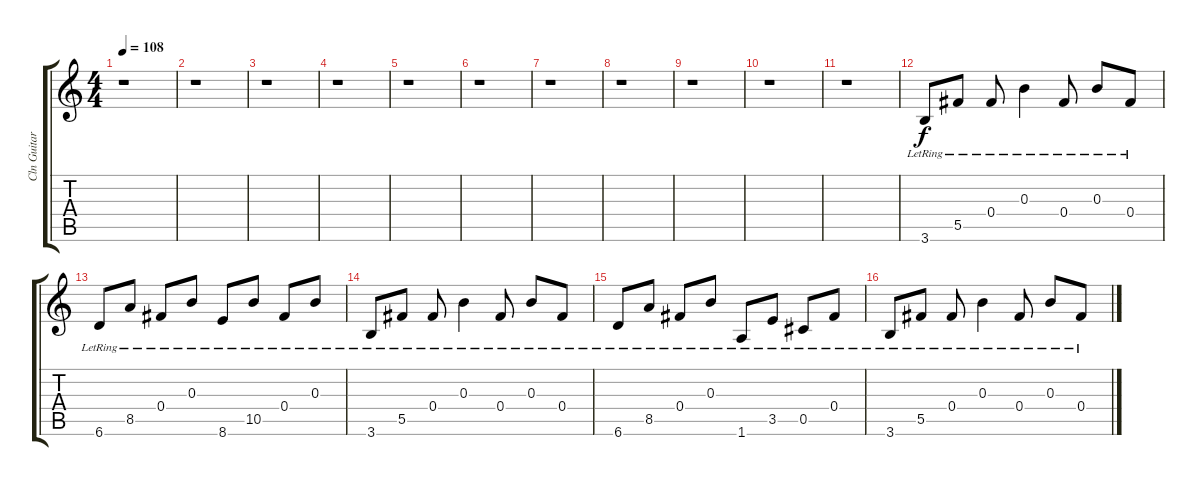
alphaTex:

\track ("Cln Guitar (Pitch Shift: 5 Notes+)" "Cln Guitar") {instrument electricguitarclean}
\staff {score tabs}
\tuning (Ab4 Eb4 B3 Gb3 Db3 Ab2) {hide}
\ts (4 4)
\tempo 108
\clef g2
\ks c
r.1{dy f} |
r.1 |
r.1 |
r.1 |
r.1 |
r.1 |
r.1 |
r.1 |
r.1 |
r.1 |
r.1 |
3.6{lr}.8{txt ""} 5.5{lr}.8 0.4{lr}.8 0.3{lr}.4 0.4{lr}.8 0.3{lr}.8 0.4{lr}.8 |
6.6{lr}.8 8.5{lr}.8 0.4{lr}.8 0.3{lr}.8 8.6{lr}.8 10.5{lr}.8 0.4{lr}.8 0.3{lr}.8 |
3.6{lr}.8 5.5{lr}.8 0.4{lr}.8 0.3{lr}.4 0.4{lr}.8 0.3{lr}.8 0.4{lr}.8 |
6.6{lr}.8 8.5{lr}.8 0.4{lr}.8 0.3{lr}.8 1.6{lr}.8 3.5{lr}.8 0.5{lr}.8 0.4{lr}.8 |
3.6{lr}.8 5.5{lr}.8 0.4{lr}.8 0.3{lr}.4 0.4{lr}.8 0.3{lr}.8 0.4{lr}.8
